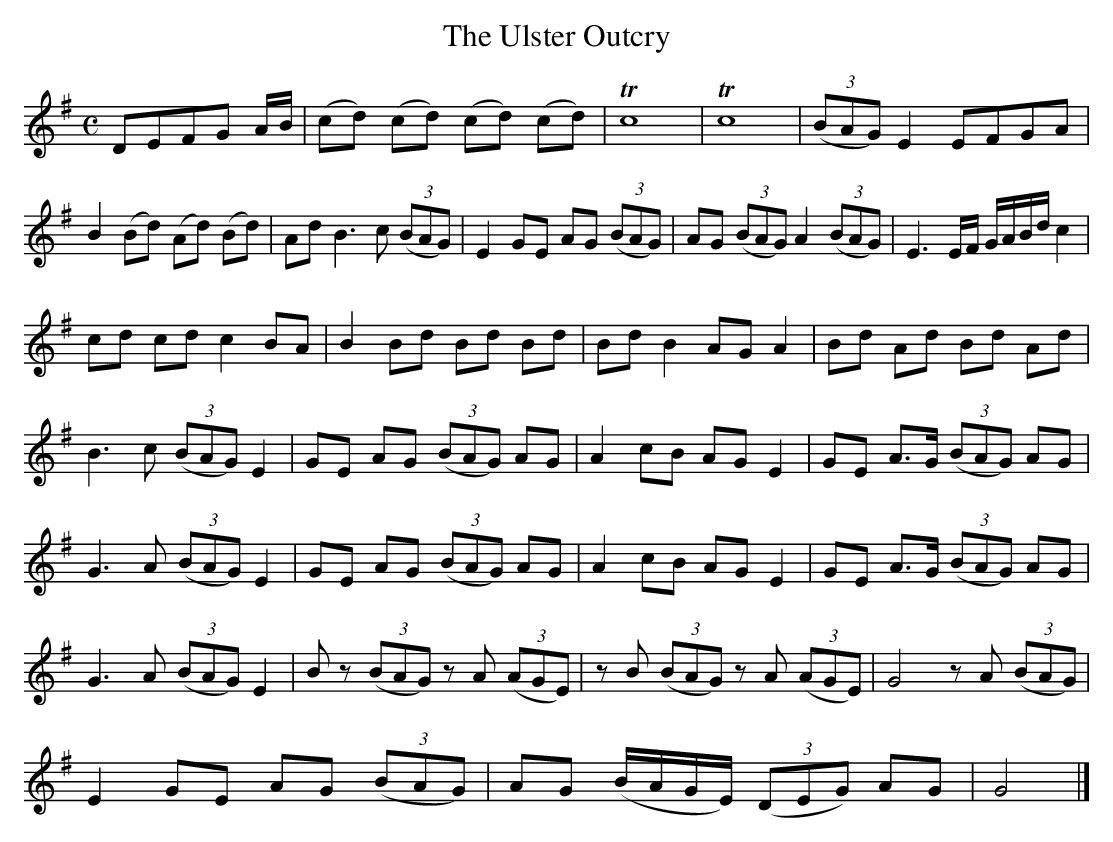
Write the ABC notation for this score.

X:1
T: The Ulster Outcry
M:C
L:1/8
K:G
DEFG A/B/ | (cd) (cd) (cd) (cd) | Tc8 | Tc8 | ((3BAG) E2 EFGA |
B2  (Bd) (Ad) (Bd) | Ad B3 c ((3BAG) | E2 GE AG ((3BAG) |\
AG ((3BAG) A2 ((3BAG)| E3 E/F/ G/A/B/d/ c2 |
cd cd c2 BA | B2 Bd Bd Bd | Bd B2 AG A2 | Bd Ad Bd Ad |
B3 c ((3BAG) E2 | GE AG ((3BAG) AG | A2 cB AG E2 | GE A>G ((3BAG) AG |
G3 A ((3BAG) E2 | GE AG ((3BAG) AG | A2 cB AG E2 | GE A>G ((3BAG) AG |
G3 A ((3BAG) E2 | B z ((3BAG) z A ((3AGE) | z B ((3BAG) z A ((3AGE) |\
G4 z A ((3BAG) |
E2 GE AG ((3BAG) | AG (B/A/G/E/) ((3DEG) AG | G4 |]
